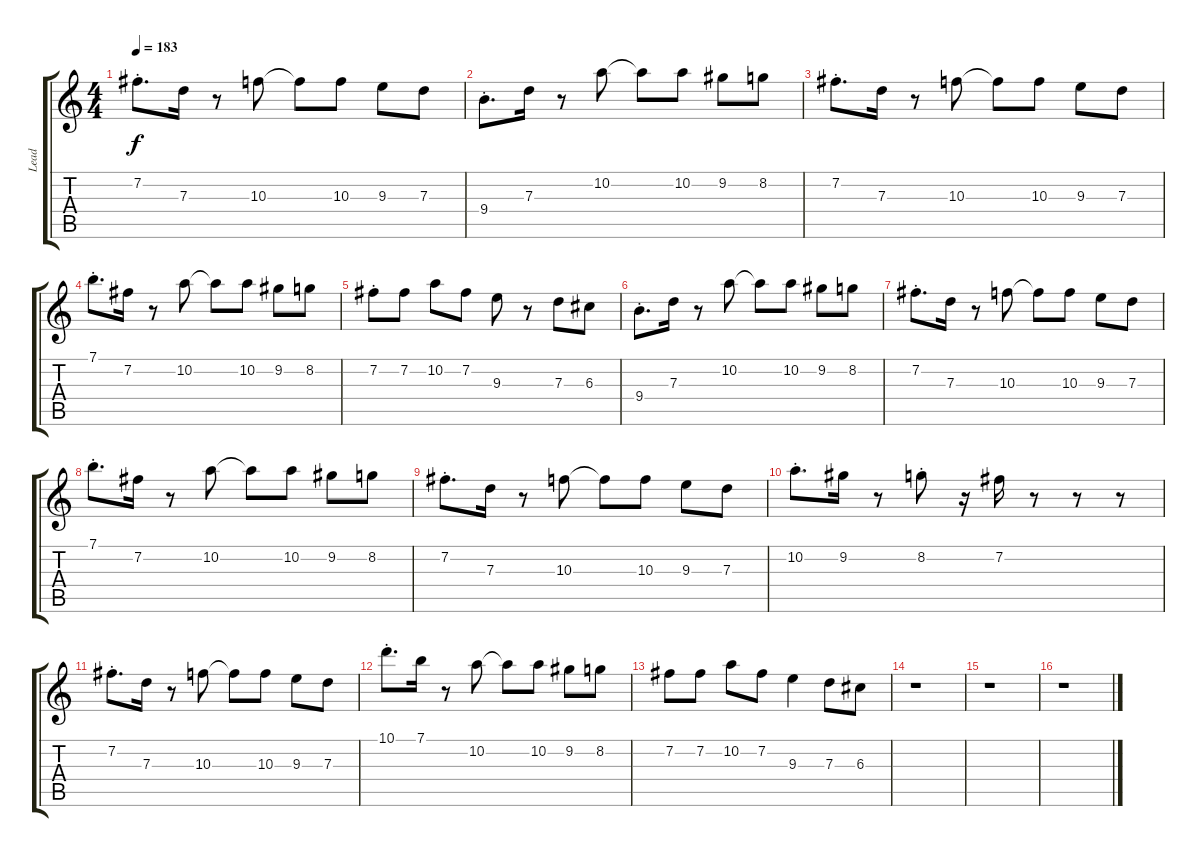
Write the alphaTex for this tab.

\track ("Lead" "Lead") {instrument distortionguitar}
\staff {score tabs}
\tuning (E4 B3 G3 D3 A2 E2) {hide}
\ts (4 4)
\tempo 183
\clef g2
\ks c
7.2{st}.8{d dy f} 7.3.16 r.8 10.3.8 10.3{t}.8 10.3.8 9.3.8 7.3.8 |
9.4{st}.8{d} 7.3.16 r.8 10.2.8 10.2{t}.8 10.2.8 9.2.8 8.2.8 |
7.2{st}.8{d} 7.3.16 r.8 10.3.8 10.3{t}.8 10.3.8 9.3.8 7.3.8 |
7.1{st}.8{d} 7.2.16 r.8 10.2.8 10.2{t}.8 10.2.8 9.2.8 8.2.8 |
7.2{st}.8 7.2.8 10.2.8 7.2.8 9.3.8 r.8 7.3.8 6.3.8 |
9.4{st}.8{d} 7.3.16 r.8 10.2.8 10.2{t}.8 10.2.8 9.2.8 8.2.8 |
7.2{st}.8{d} 7.3.16 r.8 10.3.8 10.3{t}.8 10.3.8 9.3.8 7.3.8 |
7.1{st}.8{d} 7.2.16 r.8 10.2.8 10.2{t}.8 10.2.8 9.2.8 8.2.8 |
7.2{st}.8{d} 7.3.16 r.8 10.3.8 10.3{t}.8 10.3.8 9.3.8 7.3.8 |
10.2{st}.8{d} 9.2.16 r.8 8.2{st}.8 r.16 7.2.16 r.8 r.8 r.8 |
7.2{st}.8{d} 7.3.16 r.8 10.3.8 10.3{t}.8 10.3.8 9.3.8 7.3.8 |
10.1{st}.8{d} 7.1.16 r.8 10.2.8 10.2{t}.8 10.2.8 9.2.8 8.2.8 |
7.2.8 7.2.8 10.2.8 7.2.8 9.3.4 7.3.8 6.3.8 |
r.1 |
r.1 |
r.1
